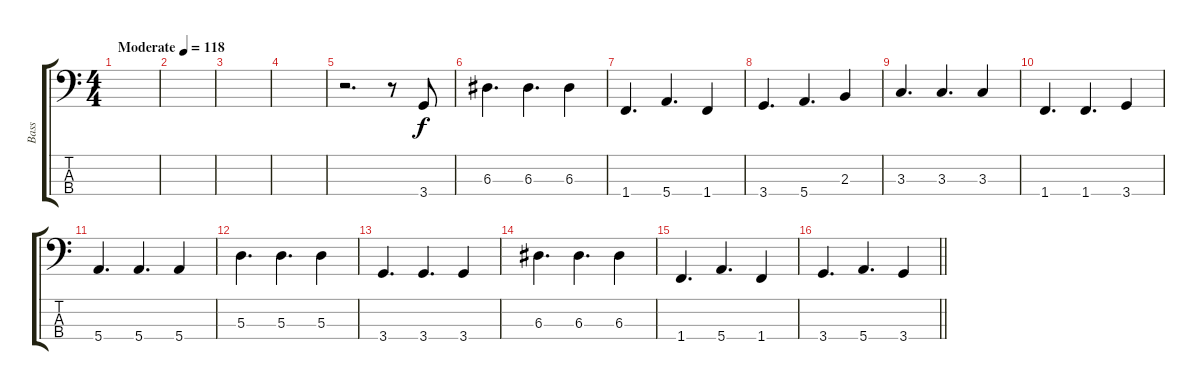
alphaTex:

\track ("Bass" "Bass") {instrument electricbassfinger}
\staff {score tabs}
\tuning (G2 D2 A1 E1) {hide}
\ts (4 4)
\tempo (118 "Moderate")
\clef f4
\ks c
|
|
|
|
r.2{d} r.8 3.4.8 |
6.3.4{d} 6.3.4{d} 6.3.4 |
1.4.4{d} 5.4.4{d} 1.4.4 |
3.4.4{d} 5.4.4{d} 2.3.4 |
3.3.4{d} 3.3.4{d} 3.3.4 |
1.4.4{d} 1.4.4{d} 3.4.4 |
5.4.4{d} 5.4.4{d} 5.4.4 |
5.3.4{d} 5.3.4{d} 5.3.4 |
3.4.4{d} 3.4.4{d} 3.4.4 |
6.3.4{d} 6.3.4{d} 6.3.4 |
1.4.4{d} 5.4.4{d} 1.4.4 |
\barLineRight lightlight
3.4.4{d} 5.4.4{d} 3.4.4
